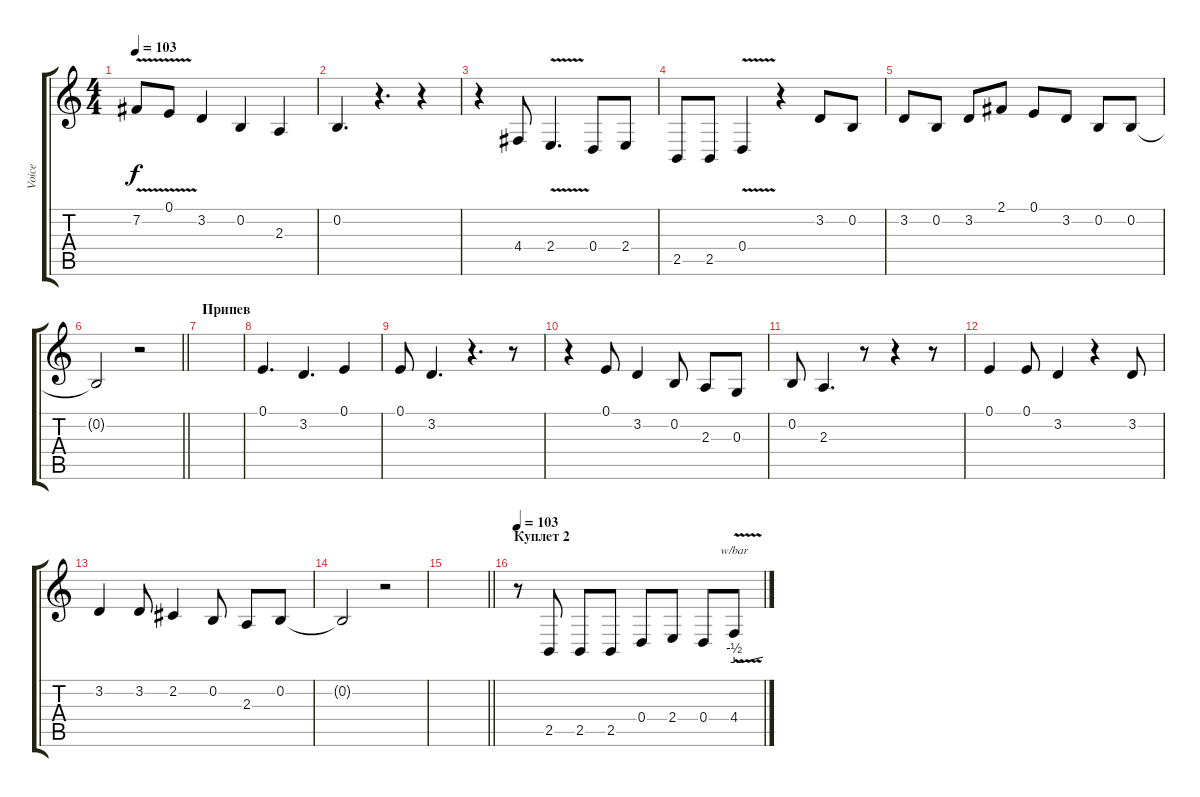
\track ("Voice" "Voice") {instrument violin}
\staff {score tabs}
\tuning (E4 B3 G3 D3 A2 E2) {hide}
\ts (4 4)
\tempo 103
\clef g2
\ks c
7.2{v}.8{dy f} 0.1{v}.8 3.2.4 0.2.4 2.3.4 |
0.2.4{d} r.4{d} r.4 |
r.4 4.4.8 2.4{v}.4{d} 0.4.8 2.4.8 |
2.5.8 2.5.8 0.4{v}.4 r.4 3.2.8 0.2.8 |
3.2.8 0.2.8 3.2.8 2.1.8 0.1.8 3.2.8 0.2.8 0.2.8 |
\barLineRight lightlight
0.2{t}.2 r.2 |
\section ("" "Припев")
|
0.1.4{d} 3.2.4{d} 0.1.4 |
0.1.8 3.2.4{d} r.4{d} r.8 |
r.4 0.1.8 3.2.4 0.2.8 2.3.8 0.3.8 |
0.2.8 2.3.4{d} r.8 r.4 r.8 |
0.1.4 0.1.8 3.2.4 r.4 3.2.8 |
3.2.4 3.2.8 2.2.4 0.2.8 2.3.8 0.2.8 |
0.2{t}.2 r.2 |
\barLineRight lightlight
|
\section ("" "Куплет 2")
\tempo 103
r.8 2.5.8 2.5.8 2.5.8 0.4.8 2.4.8 0.4.8 4.4{v}.8{tbe (custom default 0 -2 15 -2 60 0)}
